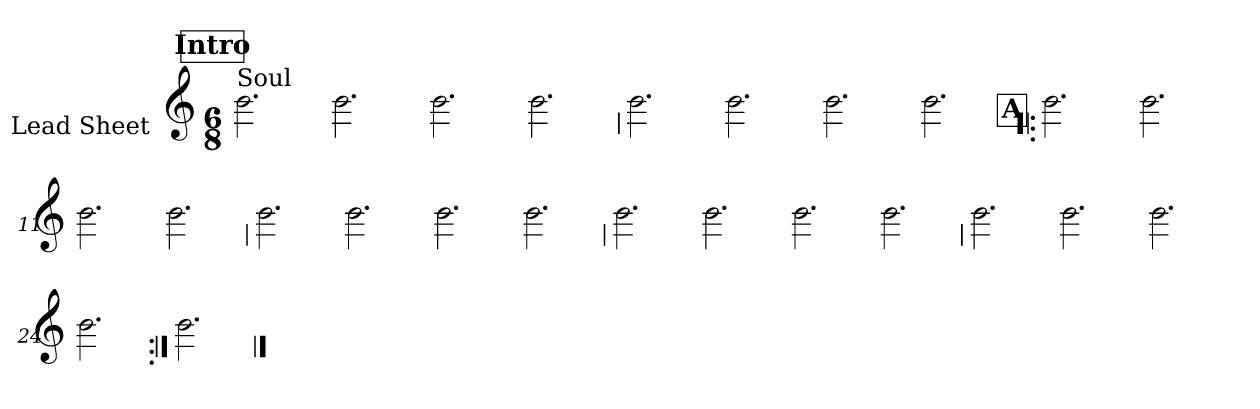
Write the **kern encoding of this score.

**kern
*part1
*staff1
*I"Lead Sheet
*stria0
*clefG2
*k[]
*C:
*M6/8
*MM69
!!LO:REH:place=s1:a:t=Intro
=1||
!LO:TX:a:t=Soul
2.b
=2-
2.b
=3-
2.b
=4-
2.b
!!LO:LB:g=z
=5
2.b
=6-
2.b
=7-
2.b
=8-
2.b
!!LO:LB:g=z
!!LO:REH:place=s1:a:t=A
=9!|:
2.b
=10-
2.b
=11-
2.b
=12-
2.b
!!LO:LB:g=z
=13
2.b
=14-
2.b
=15-
2.b
=16-
2.b
!!LO:LB:g=z
=17
2.b
=18-
2.b
=19-
2.b
=20-
2.b
!!LO:LB:g=z
=21
2.b
=22-
2.b
=23-
2.b
=24-
2.b
!!LO:LB:g=z
=25:|!
2.b
==
*-
